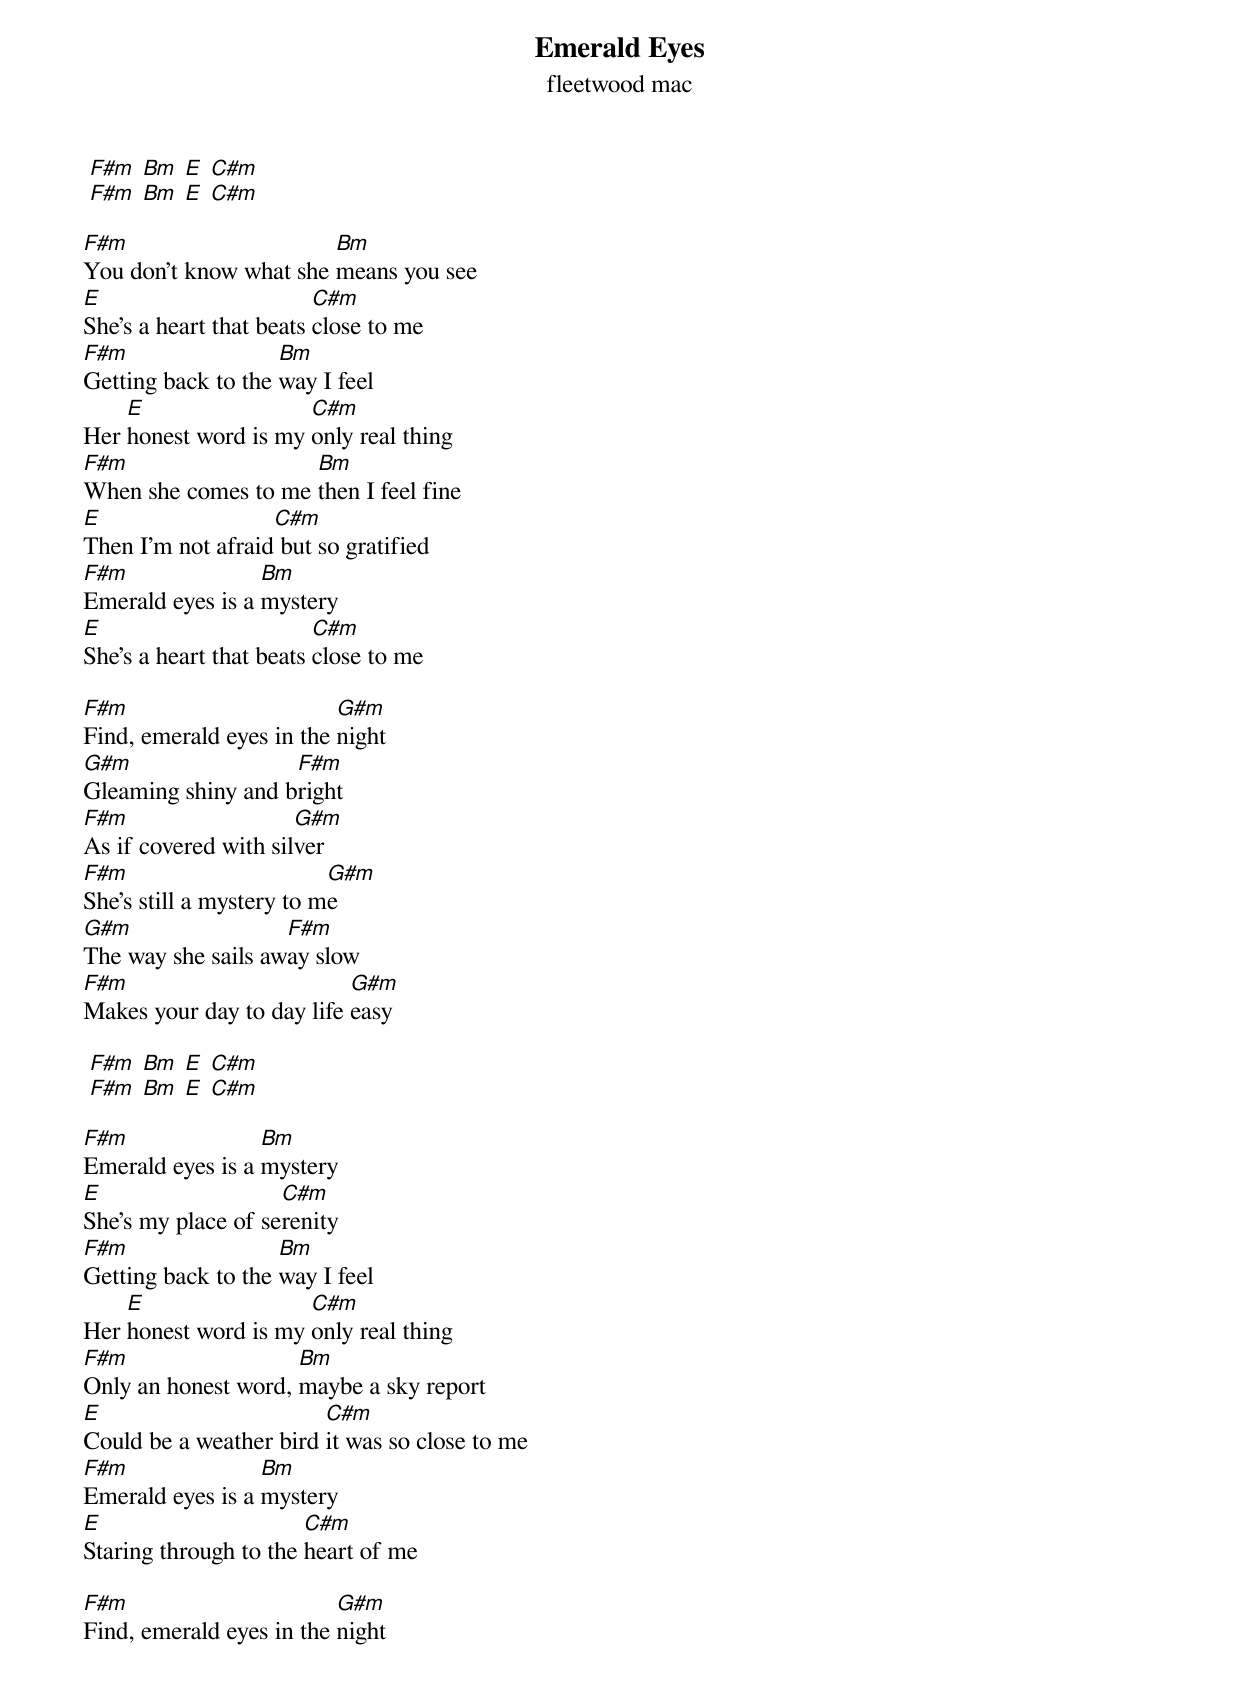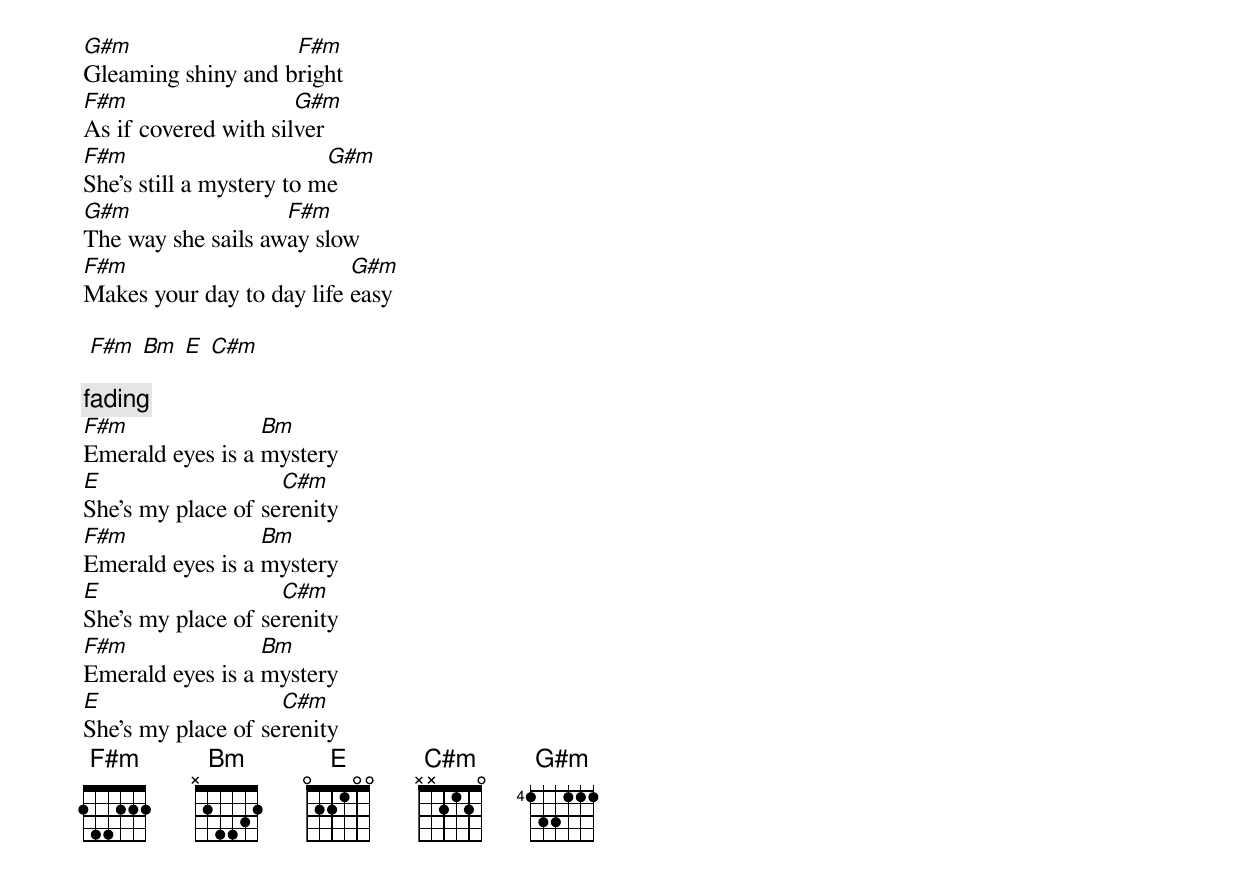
{title: Emerald Eyes}
{subtitle: fleetwood mac}

 [F#m] [Bm] [E] [C#m]
 [F#m] [Bm] [E] [C#m]

[F#m]You don’t know what she [Bm]means you see
[E]She’s a heart that beats [C#m]close to me
[F#m]Getting back to the [Bm]way I feel
Her [E]honest word is my [C#m]only real thing
[F#m]When she comes to me [Bm]then I feel fine
[E]Then I’m not afraid[C#m] but so gratified
[F#m]Emerald eyes is a [Bm]mystery
[E]She’s a heart that beats [C#m]close to me

[F#m]Find, emerald eyes in the [G#m]night
[G#m]Gleaming shiny and b[F#m]right
[F#m]As if covered with sil[G#m]ver
[F#m]She’s still a mystery to m[G#m]e
[G#m]The way she sails aw[F#m]ay slow
[F#m]Makes your day to day life [G#m]easy

 [F#m] [Bm] [E] [C#m]
 [F#m] [Bm] [E] [C#m]

[F#m]Emerald eyes is a [Bm]mystery
[E]She’s my place of se[C#m]renity
[F#m]Getting back to the [Bm]way I feel
Her [E]honest word is my [C#m]only real thing
[F#m]Only an honest word, [Bm]maybe a sky report
[E]Could be a weather bird [C#m]it was so close to me
[F#m]Emerald eyes is a [Bm]mystery
[E]Staring through to the [C#m]heart of me

[F#m]Find, emerald eyes in the [G#m]night
[G#m]Gleaming shiny and b[F#m]right
[F#m]As if covered with sil[G#m]ver
[F#m]She’s still a mystery to m[G#m]e
[G#m]The way she sails aw[F#m]ay slow
[F#m]Makes your day to day life [G#m]easy

 [F#m] [Bm] [E] [C#m]

{c:fading}
[F#m]Emerald eyes is a [Bm]mystery
[E]She’s my place of se[C#m]renity
[F#m]Emerald eyes is a [Bm]mystery
[E]She’s my place of se[C#m]renity
[F#m]Emerald eyes is a [Bm]mystery
[E]She’s my place of se[C#m]renity
